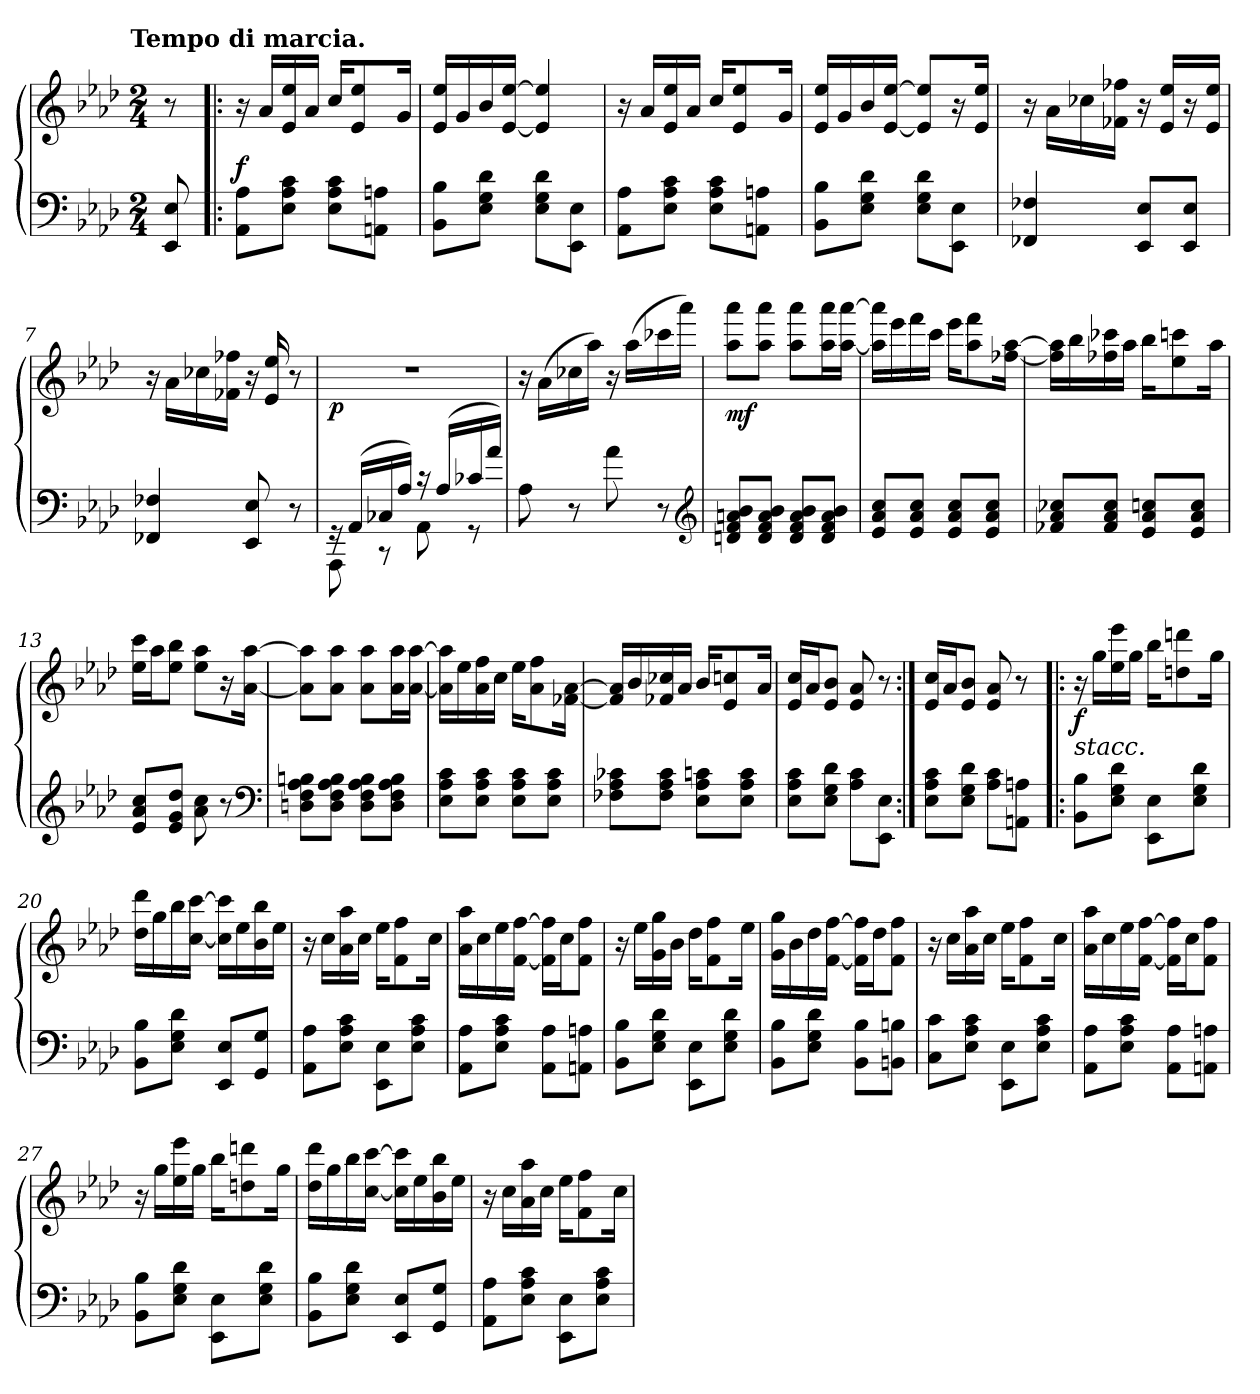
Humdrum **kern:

**kern	**kern	**dynam
*part1	*part1	*part1
*staff2	*staff1	*staff1/2
*clefF4	*clefG2	*
*k[b-e-a-d-]	*k[b-e-a-d-]	*
*A-:	*A-:	*
!!LO:TX:omd:t=Tempo di marcia.
*M2/4	*M2/4	*
=1	=1	=1
8EE-/ 8E-/	8r	.
=2!|:	=2!|:	=2!|:
!	!	!LO:DY:a=2
8AA-\ 8A-\L	16r	f
.	16a-/LL	.
8E-\ 8A-\ 8c\J	16e-/ 16ee-/	.
.	16a-/JJ	.
8E-\ 8A-\ 8c\L	16cc/KL	.
.	8e-/ 8ee-/	.
8AAn\ 8An\J	.	.
.	16g/Jk	.
=3	=3	=3
8BB-\ 8B-\L	16e-/ 16ee-/LL	.
.	16g/	.
8E-\ 8G\ 8d-\J	16b-/	.
.	[16e-/ [16ee-/JJ	.
8E-\ 8G\ 8d-\L	4e-]/ 4ee-]/	.
8EE-\ 8E-\J	.	.
=4	=4	=4
8AA-\ 8A-\L	16r	.
.	16a-/LL	.
8E-\ 8A-\ 8c\J	16e-/ 16ee-/	.
.	16a-/JJ	.
8E-\ 8A-\ 8c\L	16cc/KL	.
.	8e-/ 8ee-/	.
8AAn\ 8An\J	.	.
.	16g/Jk	.
=5	=5	=5
8BB-\ 8B-\L	16e-/ 16ee-/LL	.
.	16g/	.
8E-\ 8G\ 8d-\J	16b-/	.
.	[16e-/ [16ee-/JJ	.
8E-\ 8G\ 8d-\L	8e-]/ 8ee-]/L	.
8EE-\ 8E-\J	16r	.
.	16e-/ 16ee-/Jk	.
!!LO:LB:g=z
=6	=6	=6
4FF-X/ 4F-X/	16r	.
.	16a-\LL	.
.	16cc-X\	.
.	16f-X\ 16ff-X\JJ	.
8EE-/ 8E-/L	16r	.
.	16e-/ 16ee-/LL	.
8EE-/ 8E-/J	16r	.
.	16e-/ 16ee-/JJ	.
=7	=7	=7
4FF-X/ 4F-X/	16r	.
.	16a-\LL	.
.	16cc-X\	.
.	16f-X\ 16ff-X\JJ	.
8EE-/ 8E-/	16r	.
.	16e-/ 16ee-/	.
8r	8r	.
=8	=8	=8
*^	*	*
!	!	!	!LO:DY:b
16rGG	8AAA-\	2r	p
(<16AA-/LL	.	.	.
16C-X/	8r	.	.
16A-/JJ)	.	.	.
16r	8AA-\	.	.
(<16A-/LL	.	.	.
16c-X/	8r	.	.
16a-/JJ)	.	.	.
*v	*v	*	*
=9	=9	=9
8A-\	16r	.
.	(>16a-\LL	.
8r	16cc-X\	.
.	16aa-\JJ)	.
8a-\	16r	.
.	(>16aa-\LL	.
8r	16ccc-X\	.
.	16aaa-\JJ)	.
*clefG2	*	*
!!LO:LB:g=z
=10	=10	=10
!	!	!LO:DY:b
8dn/ 8f/ 8an/ 8b-/L	8aa-\ 8aaa-\L	mf
8d/ 8f/ 8a/ 8b-/J	8aa-\ 8aaa-\J	.
8d/ 8f/ 8a/ 8b-/L	8aa-\ 8aaa-\L	.
8d/ 8f/ 8a/ 8b-/J	16aa-\ 16aaa-\L	.
.	[16aa-\ [16aaa-\JJ	.
=11	=11	=11
8e-/ 8a-/ 8cc/L	16aa-]\ 16aaa-]\LL	.
.	16eee-\	.
8e-/ 8a-/ 8cc/J	16fff\	.
.	16ccc\JJ	.
8e-/ 8a-/ 8cc/L	16eee-\KL	.
.	8aa-\ 8fff\	.
8e-/ 8a-/ 8cc/J	.	.
.	[16ff-X\ [16aa-\Jk	.
=12	=12	=12
8f-X/ 8a-/ 8cc-X/L	16ff-]\ 16aa-]\LL	.
.	16bb-\	.
8f-/ 8a-/ 8cc-/J	16ff-X\ 16ccc-X\	.
.	16aa-\JJ	.
8e-/ 8a-/ 8ccn/L	16bb-\KL	.
.	8ee-\ 8cccn\	.
8e-/ 8a-/ 8cc/J	.	.
.	16aa-\Jk	.
=13	=13	=13
8e-/ 8a-/ 8cc/L	16ee-\ 16ccc\LL	.
.	16aa-\J	.
8e-/ 8g/ 8dd-/J	8ee-\ 8bb-\J	.
8a-\ 8cc\	8ee-\ 8aa-\L	.
8r	16r	.
.	[16a-\ [16aa-\Jk	.
*clefF4	*	*
!!LO:LB:g=z
=14	=14	=14
8Dn\ 8F\ 8A-\ 8Bn\L	8a-]\ 8aa-]\L	.
8D\ 8F\ 8A-\ 8B\J	8a-\ 8aa-\J	.
8D\ 8F\ 8A-\ 8B\L	8a-\ 8aa-\L	.
8D\ 8F\ 8A-\ 8B\J	16a-\ 16aa-\L	.
.	[16a-\ [16aa-\JJ	.
=15	=15	=15
8E-\ 8A-\ 8c\L	16a-]\ 16aa-]\LL	.
.	16ee-\	.
8E-\ 8A-\ 8c\J	16a-\ 16ff\	.
.	16cc\JJ	.
8E-\ 8A-\ 8c\L	16ee-\KL	.
.	8a-\ 8ff\	.
8E-\ 8A-\ 8c\J	.	.
.	[16f-X\ [16a-\Jk	.
=16	=16	=16
8F-X\ 8A-\ 8c-X\L	16f-]/ 16a-]/LL	.
.	16b-/	.
8F-\ 8A-\ 8c-\J	16f-X/ 16cc-X/	.
.	16a-/JJ	.
8E-\ 8A-\ 8cn\L	16b-/KL	.
.	8e-/ 8ccn/	.
8E-\ 8A-\ 8c\J	.	.
.	16a-/Jk	.
=17	=17	=17
8E-\ 8A-\ 8c\L	16e-/ 16cc/LL	.
.	16a-/J	.
8E-\ 8G\ 8d-\J	8e-/ 8b-/J	.
8A-\ 8c\L	8e-/ 8a-/	.
8EE-\ 8E-\J	8r	.
=18:|!	=18:|!	=18:|!
8E-\ 8A-\ 8c\L	16e-/ 16cc/LL	.
.	16a-/J	.
8E-\ 8G\ 8d-\J	8e-/ 8b-/J	.
8A-\ 8c\L	8e-/ 8a-/	.
8AAn\ 8An\J	8r	.
=19!|:	=19!|:	=19!|:
!LO:TX:a:i:t=stacc.	!	!
!	!	!LO:DY:b
8BB-\ 8B-\L	16r	f
.	16gg\LL	.
8E-\ 8G\ 8d-\J	16ee-\ 16eee-\	.
.	16gg\JJ	.
8EE-\ 8E-\L	16bb-\KL	.
.	8ddn\ 8dddn\	.
8E-\ 8G\ 8d-\J	.	.
.	16gg\Jk	.
=20	=20	=20
8BB-\ 8B-\L	16dd-\ 16ddd-\LL	.
.	16gg\	.
8E-\ 8G\ 8d-\J	16bb-\	.
.	[16cc\ [16ccc\JJ	.
8EE-/ 8E-/L	16cc]\ 16ccc]\LL	.
.	16ee-\	.
8GG/ 8G/J	16b-\ 16bb-\	.
.	16ee-\JJ	.
=21	=21	=21
8AA-\ 8A-\L	16r	.
.	16cc\LL	.
8E-\ 8A-\ 8c\J	16a-\ 16aa-\	.
.	16cc\JJ	.
8EE-\ 8E-\L	16ee-\KL	.
.	8f\ 8ff\	.
8E-\ 8A-\ 8c\J	.	.
.	16cc\Jk	.
!!LO:PB:g=z
=22	=22	=22
8AA-\ 8A-\L	16a-\ 16aa-\LL	.
.	16cc\	.
8E-\ 8A-\ 8c\J	16ee-\	.
.	[16f\ [16ff\JJ	.
8AA-\ 8A-\L	16f]\ 16ff]\LL	.
.	16cc\J	.
8AAn\ 8An\J	8f\ 8ff\J	.
=23	=23	=23
8BB-\ 8B-\L	16r	.
.	16ee-\LL	.
8E-\ 8G\ 8d-\J	16g\ 16gg\	.
.	16b-\JJ	.
8EE-\ 8E-\L	16dd-\KL	.
.	8f\ 8ff\	.
8E-\ 8G\ 8d-\J	.	.
.	16ee-\Jk	.
=24	=24	=24
8BB-\ 8B-\L	16g\ 16gg\LL	.
.	16b-\	.
8E-\ 8G\ 8d-\J	16dd-\	.
.	[16f\ [16ff\JJ	.
8BB-\ 8B-\L	16f]\ 16ff]\LL	.
.	16dd-\J	.
8BBn\ 8Bn\J	8f\ 8ff\J	.
=25	=25	=25
8C\ 8c\L	16r	.
.	16cc\LL	.
8E-\ 8A-\ 8c\J	16a-\ 16aa-\	.
.	16cc\JJ	.
8EE-\ 8E-\L	16ee-\KL	.
.	8f\ 8ff\	.
8E-\ 8A-\ 8c\J	.	.
.	16cc\Jk	.
!!LO:LB:g=z
=26	=26	=26
8AA-\ 8A-\L	16a-\ 16aa-\LL	.
.	16cc\	.
8E-\ 8A-\ 8c\J	16ee-\	.
.	[16f\ [16ff\JJ	.
8AA-\ 8A-\L	16f]\ 16ff]\LL	.
.	16cc\J	.
8AAn\ 8An\J	8f\ 8ff\J	.
=27	=27	=27
8BB-\ 8B-\L	16r	.
.	16gg\LL	.
8E-\ 8G\ 8d-\J	16ee-\ 16eee-\	.
.	16gg\JJ	.
8EE-\ 8E-\L	16bb-\KL	.
.	8ddn\ 8dddn\	.
8E-\ 8G\ 8d-\J	.	.
.	16gg\Jk	.
=28	=28	=28
8BB-\ 8B-\L	16dd-\ 16ddd-\LL	.
.	16gg\	.
8E-\ 8G\ 8d-\J	16bb-\	.
.	[16cc\ [16ccc\JJ	.
8EE-/ 8E-/L	16cc]\ 16ccc]\LL	.
.	16ee-\	.
8GG/ 8G/J	16b-\ 16bb-\	.
.	16ee-\JJ	.
=29	=29	=29
8AA-\ 8A-\L	16r	.
.	16cc\LL	.
8E-\ 8A-\ 8c\J	16a-\ 16aa-\	.
.	16cc\JJ	.
8EE-\ 8E-\L	16ee-\KL	.
.	8f\ 8ff\	.
8E-\ 8A-\ 8c\J	.	.
.	16cc\Jk	.
=	=	=
*-	*-	*-
